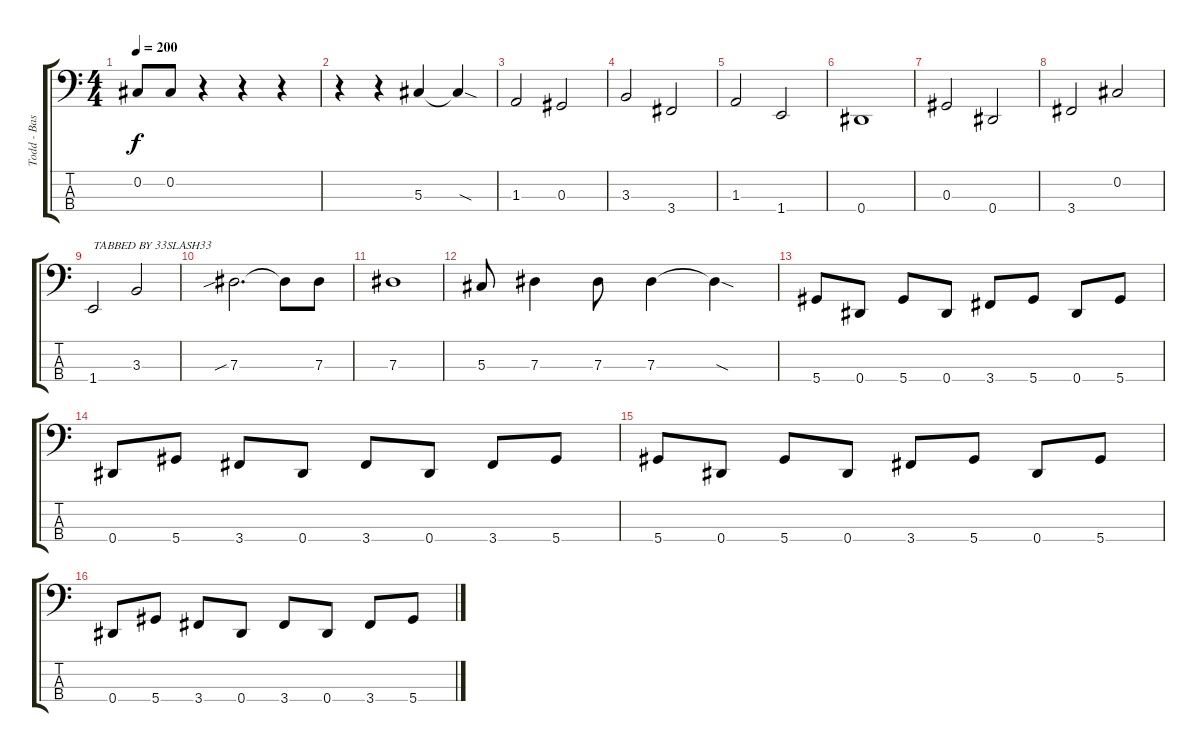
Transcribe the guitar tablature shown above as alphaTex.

\track ("Todd - Bass" "Todd - Bas") {instrument electricbasspick}
\staff {score tabs}
\tuning (Gb2 Db2 Ab1 Eb1) {hide}
\ts (4 4)
\tempo 200
\clef f4
\ks c
0.2.8{dy f} 0.2.8 r.4 r.4 r.4 |
r.4 r.4 5.3.4 5.3{sod t}.4 |
1.3.2 0.3.2 |
3.3.2 3.4.2 |
1.3.2 1.4.2 |
0.4.1 |
0.3.2 0.4.2 |
3.4.2 0.2.2 |
1.4.2{txt "TABBED BY 33SLASH33"} 3.3.2 |
7.3{sib}.2{d} 7.3{t}.8 7.3.8 |
7.3.1 |
5.3.8 7.3.4 7.3.8 7.3.4 7.3{sod t}.4 |
5.4.8 0.4.8 5.4.8 0.4.8 3.4.8 5.4.8 0.4.8 5.4.8 |
0.4.8 5.4.8 3.4.8 0.4.8 3.4.8 0.4.8 3.4.8 5.4.8 |
5.4.8 0.4.8 5.4.8 0.4.8 3.4.8 5.4.8 0.4.8 5.4.8 |
0.4.8 5.4.8 3.4.8 0.4.8 3.4.8 0.4.8 3.4.8 5.4.8
